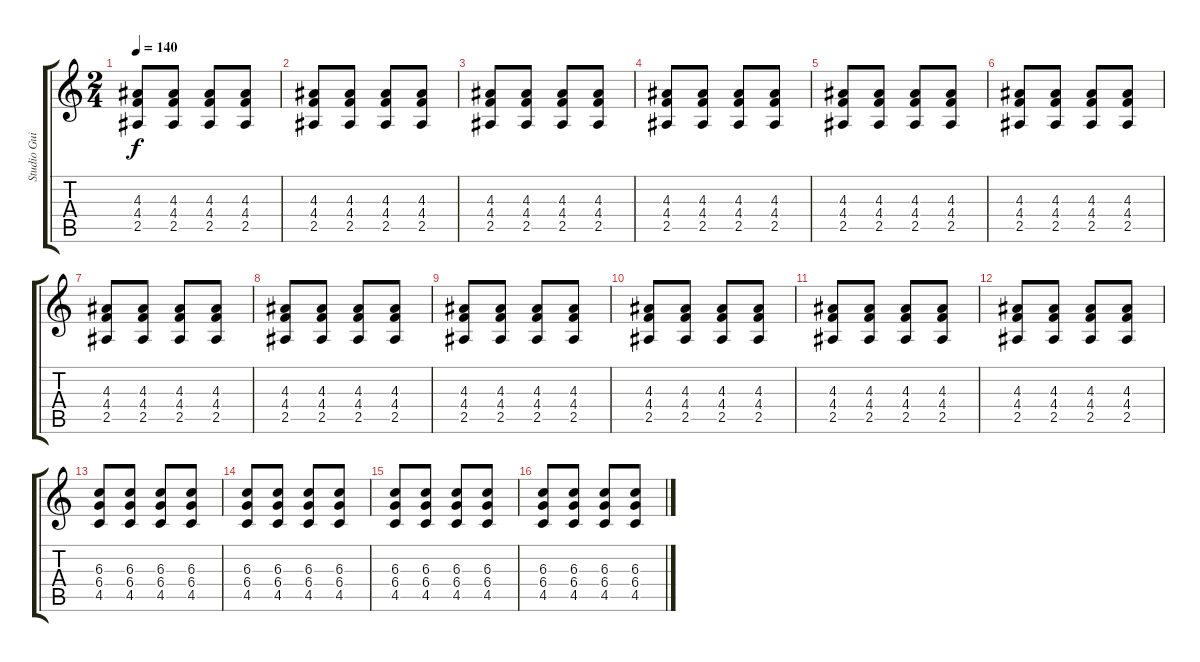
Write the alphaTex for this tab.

\track ("Studio Guitar" "Studio Gui") {instrument distortionguitar}
\staff {score tabs}
\tuning (Eb4 Bb3 Gb3 Db3 Ab2 Eb2) {hide}
\ts (2 4)
\tempo 140
\clef g2
\ks c
(4.3 4.4 2.5).8{dy f} (4.3 4.4 2.5).8 (4.3 4.4 2.5).8 (4.3 4.4 2.5).8 |
(4.3 4.4 2.5).8 (4.3 4.4 2.5).8 (4.3 4.4 2.5).8 (4.3 4.4 2.5).8 |
(4.3 4.4 2.5).8 (4.3 4.4 2.5).8 (4.3 4.4 2.5).8 (4.3 4.4 2.5).8 |
(4.3 4.4 2.5).8 (4.3 4.4 2.5).8 (4.3 4.4 2.5).8 (4.3 4.4 2.5).8 |
(4.3 4.4 2.5).8 (4.3 4.4 2.5).8 (4.3 4.4 2.5).8 (4.3 4.4 2.5).8 |
(4.3 4.4 2.5).8 (4.3 4.4 2.5).8 (4.3 4.4 2.5).8 (4.3 4.4 2.5).8 |
(4.3 4.4 2.5).8 (4.3 4.4 2.5).8 (4.3 4.4 2.5).8 (4.3 4.4 2.5).8 |
(4.3 4.4 2.5).8 (4.3 4.4 2.5).8 (4.3 4.4 2.5).8 (4.3 4.4 2.5).8 |
(4.3 4.4 2.5).8 (4.3 4.4 2.5).8 (4.3 4.4 2.5).8 (4.3 4.4 2.5).8 |
(4.3 4.4 2.5).8 (4.3 4.4 2.5).8 (4.3 4.4 2.5).8 (4.3 4.4 2.5).8 |
(4.3 4.4 2.5).8 (4.3 4.4 2.5).8 (4.3 4.4 2.5).8 (4.3 4.4 2.5).8 |
(4.3 4.4 2.5).8 (4.3 4.4 2.5).8 (4.3 4.4 2.5).8 (4.3 4.4 2.5).8 |
(6.3 6.4 4.5).8 (6.3 6.4 4.5).8 (6.3 6.4 4.5).8 (6.3 6.4 4.5).8 |
(6.3 6.4 4.5).8 (6.3 6.4 4.5).8 (6.3 6.4 4.5).8 (6.3 6.4 4.5).8 |
(6.3 6.4 4.5).8 (6.3 6.4 4.5).8 (6.3 6.4 4.5).8 (6.3 6.4 4.5).8 |
(6.3 6.4 4.5).8 (6.3 6.4 4.5).8 (6.3 6.4 4.5).8 (6.3 6.4 4.5).8
